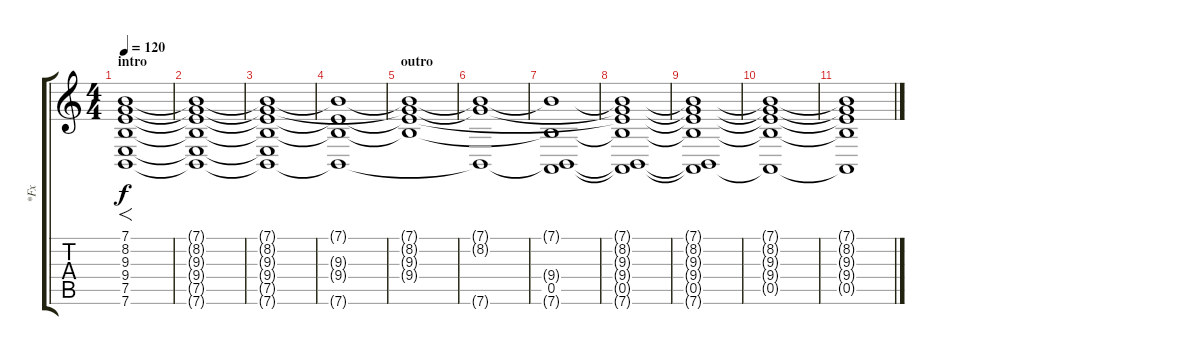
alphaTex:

\track ("*Fx" "*Fx") {instrument stringensemble1}
\staff {score tabs}
\tuning (E4 B3 G3 D3 A2 E2) {hide}
\ts (4 4)
\section ("" "intro")
\tempo 120
\clef g2
\ks c
(7.1 8.2 9.3 9.4 7.5 7.6).1{f dy f instrument stringensemble1} |
(7.1{t} 8.2{t} 9.3{t} 9.4{t} 7.5{t} 7.6{t}).1 |
(7.1{t} 8.2{t} 9.3{t} 9.4{t} 7.5{t} 7.6{t}).1 |
(7.1{t} 9.3{t} 9.4{t} 7.6{t}).1 |
\section ("" "outro")
(7.1{t} 8.2{t} 9.3{t} 9.4{t}).1 |
(7.1{t} 8.2{t} 7.6{t}).1 |
(7.1{t} 9.4{t} 0.5 7.6{t}).1 |
(7.1{t} 8.2{t} 9.3{t} 9.4{t} 0.5{t} 7.6{t}).1 |
(7.1{t} 8.2{t} 9.3{t} 9.4{t} 0.5{t} 7.6{t}).1 |
(7.1{t} 8.2{t} 9.3{t} 9.4{t} 0.5{t}).1 |
(7.1{t} 8.2{t} 9.3{t} 9.4{t} 0.5{t}).1
